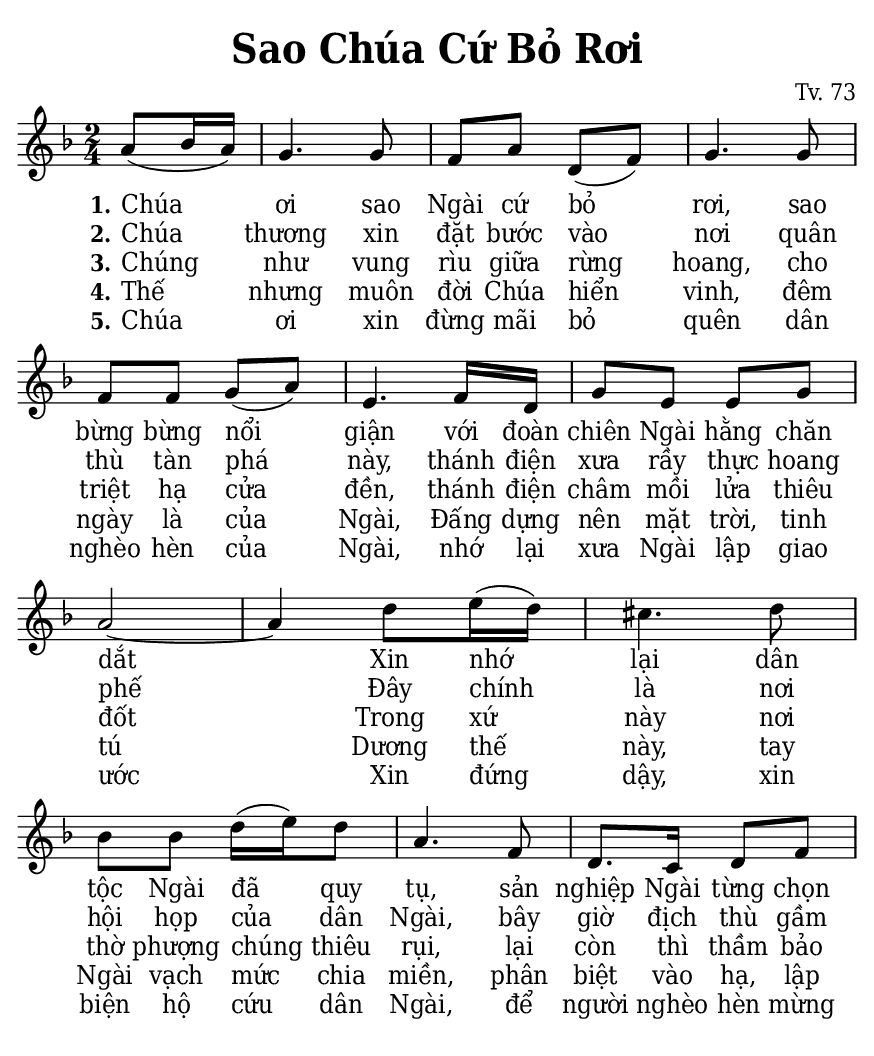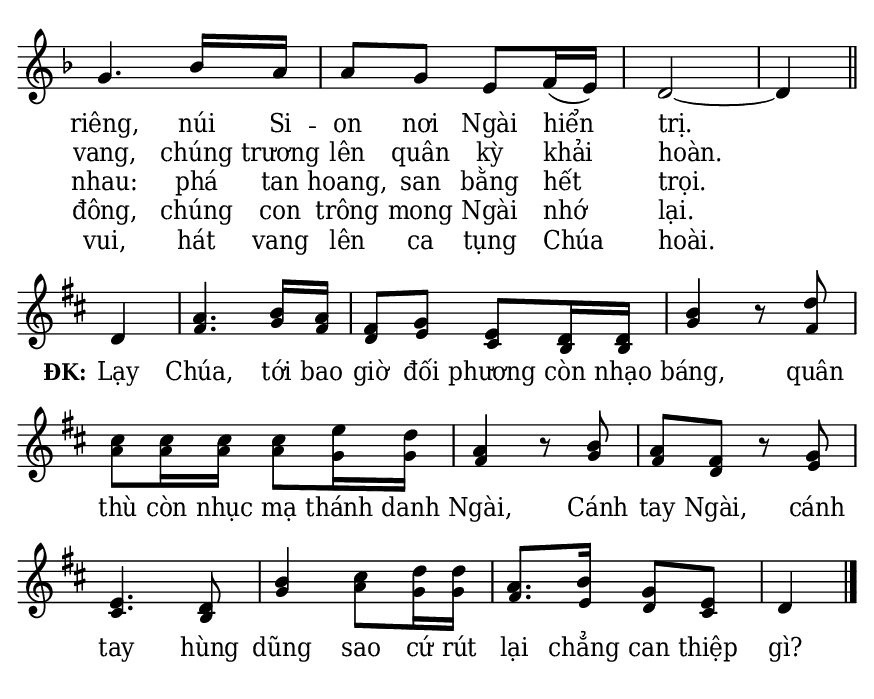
% Cài đặt chung\
\version "2.22.1"
\include "english.ly"

\header {
  title = \markup { \fontsize #1 "Sao Chúa Cứ Bỏ Rơi" }
  composer = "Tv. 73"
  %arranger = "Lm. Kim Long"
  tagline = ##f
}

% Nhạc phiên khúc
nhacPhienKhucSop = \relative c'' {
  \partial 4 a8 (bf16 a) |
  g4. g8 |
  f a d, (f) |
  g4. g8 |
  f f g (a) |
  e4. f16 d |
  g8 e e g |
  a2 ~ |
  a4 d8 e16 (d) |
  cs4. d8 |
  bf8 bf d16 (e) d8 |
  a4. f8 |
  d8. c16 d8 f |
  g4. bf16 a |
  a8 g e f16 (e) |
  d2 ~ |
  \partial 4 d4 \bar "||" \break
  
  \set Staff.printKeyCancellation = ##f
  \set Staff.explicitKeySignatureVisibility = #end-of-line-invisible
  \key d \major
  \partial 4 d4 |
  a'4. b16 a |
  fs8 g e d16 d |
  b'4 r8 d |
  cs cs16 cs cs8 e16 d |
  a4 r8 b |
  a fs r g |
  e4. d8 |
  b'4 cs8 d16 d |
  a8. b16 g8 e |
  d4 \bar "|."
}

nhacPhienKhucAlto = \relative c' {
  r4 |
  R2*15
  r4
  
  d4 |
  fs4. g16 fs |
  d8 e cs b16 b |
  g'4 r8 fs |
  a a16 a a8 g16 g |
  fs4 r8 g |
  fs d r e |
  cs4. b8 |
  g'4 a8 g16 g |
  fs8. e16 d8 cs |
  d4
}

% Lời phiên khúc
loiPhienKhucSop = \lyrics {
  <<
    {
      \set stanza = "1."
      Chúa ơi sao Ngài cứ bỏ rơi,
      sao bừng bừng nổi giận
      với đoàn chiên Ngài hằng chăn dắt
      Xin nhớ lại dân tộc Ngài đã quy tụ,
      sản nghiệp Ngài từng chọn riêng,
      núi Si -- on nơi Ngài hiển trị.
    }
    \new Lyrics {
	    \set associatedVoice = "beSop"
	    \set stanza = "2."
	    Chúa thương xin đặt bước
	    vào nơi quân thù tàn phá này,
	    thánh điện xưa rầy thực hoang phế
	    Đây chính là nơi hội họp của dân Ngài,
	    bây giờ địch thù gầm vang,
	    chúng trương lên quân kỳ khải hoàn.
    }
    \new Lyrics {
	    \set associatedVoice = "beSop"
	    \set stanza = "3."
	    Chúng như vung rìu giữa rừng hoang,
	    cho triệt hạ cửa đền,
	    thánh điện châm mồi lửa thiêu đốt
	    Trong xứ này nơi thờ phượng chúng thiêu rụi,
	    lại còn thì thầm bảo nhau:
	    phá tan hoang, san bằng hết trọi.
    }
    \new Lyrics {
	    \set associatedVoice = "beSop"
	    \set stanza = "4."
	    Thế nhưng muôn đời Chúa hiển vinh,
	    đêm ngày là của Ngài,
	    Đấng dựng nên mặt trời, tinh tú
	    Dương thế này, tay Ngài vạch mức chia miền,
	    phân biệt vào hạ, lập đông,
	    chúng con trông mong Ngài nhớ lại.
    }
    \new Lyrics {
	    \set associatedVoice = "beSop"
	    \set stanza = "5."
	    Chúa ơi xin đừng mãi bỏ quên
	    dân nghèo hèn của Ngài,
	    nhớ lại xưa Ngài lập giao ước
	    Xin đứng dậy, xin biện hộ cứu dân Ngài,
	    để người nghèo hèn mừng vui,
	    hát vang lên ca tụng Chúa hoài.
    }
  >>
  \set stanza = "ĐK:"
  Lạy Chúa, tới bao giờ đối phương còn nhạo báng,
  quân thù còn nhục mạ thánh danh Ngài,
  Cánh tay Ngài, cánh tay hùng dũng
  sao cứ rút lại chẳng can thiệp gì?
}

% Dàn trang
\paper {
  #(set-paper-size "a5")
  top-margin = 3\mm
  bottom-margin = 3\mm
  left-margin = 3\mm
  right-margin = 3\mm
  indent = #0
  #(define fonts
	 (make-pango-font-tree "Deja Vu Serif Condensed"
	 		       "Deja Vu Serif Condensed"
			       "Deja Vu Serif Condensed"
			       (/ 20 20)))
  print-page-number = ##f
  
  system-system-spacing = #'((basic-distance . 0.1) (padding . 2.5))
  ragged-bottom = ##t
}

TongNhip = {
  \key f \major \time 2/4
  \set Timing.beamExceptions = #'()
  \set Timing.baseMoment = #(ly:make-moment 1/4)
}

% Đổi kích thước nốt cho bè phụ
notBePhu =
#(define-music-function (font-size music) (number? ly:music?)
   (for-some-music
     (lambda (m)
       (if (music-is-of-type? m 'rhythmic-event)
           (begin
             (set! (ly:music-property m 'tweaks)
                   (cons `(font-size . ,font-size)
                         (ly:music-property m 'tweaks)))
             #t)
           #f))
     music)
   music)

\score {
  \new ChoirStaff <<
    \new Staff \with {
        \consists "Merge_rests_engraver"
        printPartCombineTexts = ##f
      }
      <<
      \new Voice \TongNhip \partCombine 
        \nhacPhienKhucSop
        \notBePhu -1 { \nhacPhienKhucAlto }
      \new NullVoice = beSop \nhacPhienKhucSop
      \new Lyrics \lyricsto beSop \loiPhienKhucSop
      >>
  >>
  \layout {
    %\override Staff.TimeSignature.transparent = ##t
    \override Lyrics.LyricSpace.minimum-distance = #0.8
    \override Score.BarNumber.break-visibility = ##(#f #f #f)
    \override Score.SpacingSpanner.uniform-stretching = ##t
  } 
}
